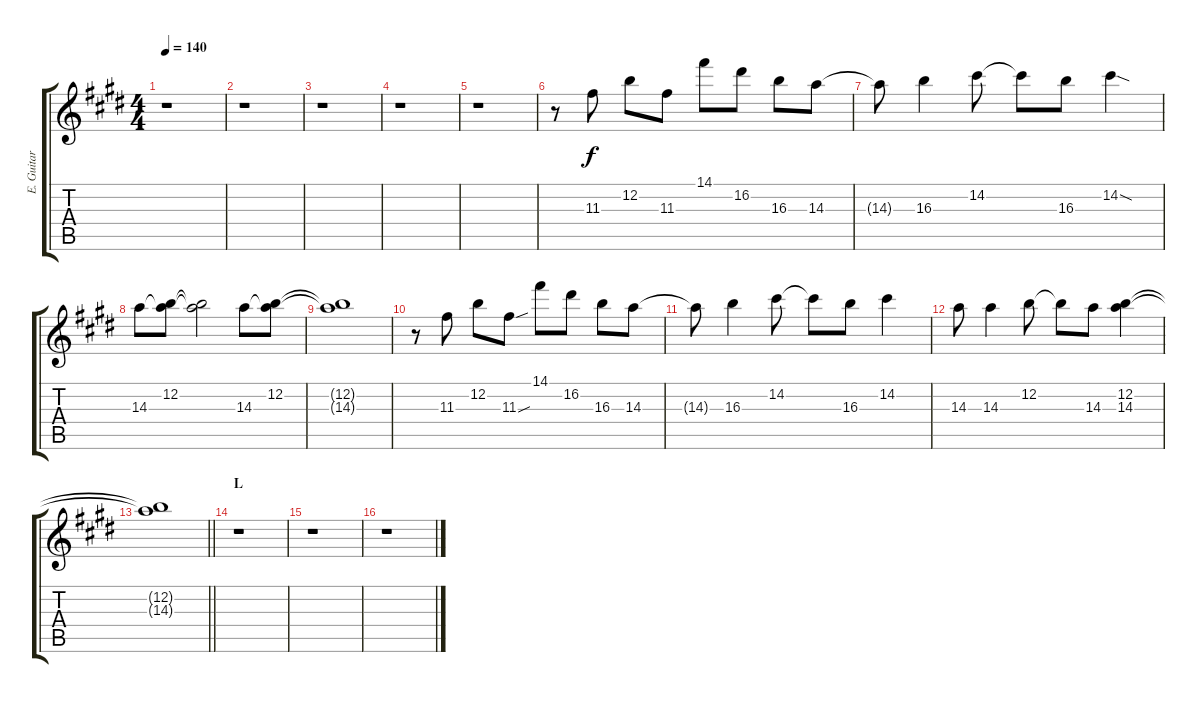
\track ("E. Guitar I" "E. Guitar ") {instrument overdrivenguitar}
\staff {score tabs}
\tuning (E4 B3 G3 D3 A2 E2) {hide}
\ts (4 4)
\tempo 140
\clef g2
\ks e
r.1{dy f} |
r.1 |
r.1 |
r.1 |
r.1 |
r.8 11.3.8 12.2.8 11.3.8 14.1.8 16.2.8 16.3.8 14.3.8 |
14.3{t}.8 16.3.4 14.2.8 14.2{t}.8 16.3.8 14.2{sod}.4 |
14.3.8 (12.2 14.3{t}).8 (12.2{t} 14.3{t}).2 14.3.8 (12.2 14.3{t}).8 |
(12.2{t} 14.3{t}).1 |
r.8 11.3.8 12.2.8 11.3{sou}.8 14.1.8 16.2.8 16.3.8 14.3.8 |
14.3{t}.8 16.3.4 14.2.8 14.2{t}.8 16.3.8 14.2.4 |
14.3.8 14.3.4 12.2.8 12.2{t}.8 14.3.8 (12.2 14.3).4 |
\barLineRight lightlight
(12.2{t} 14.3{t}).1 |
\section ("" "L")
r.1 |
r.1 |
r.1
